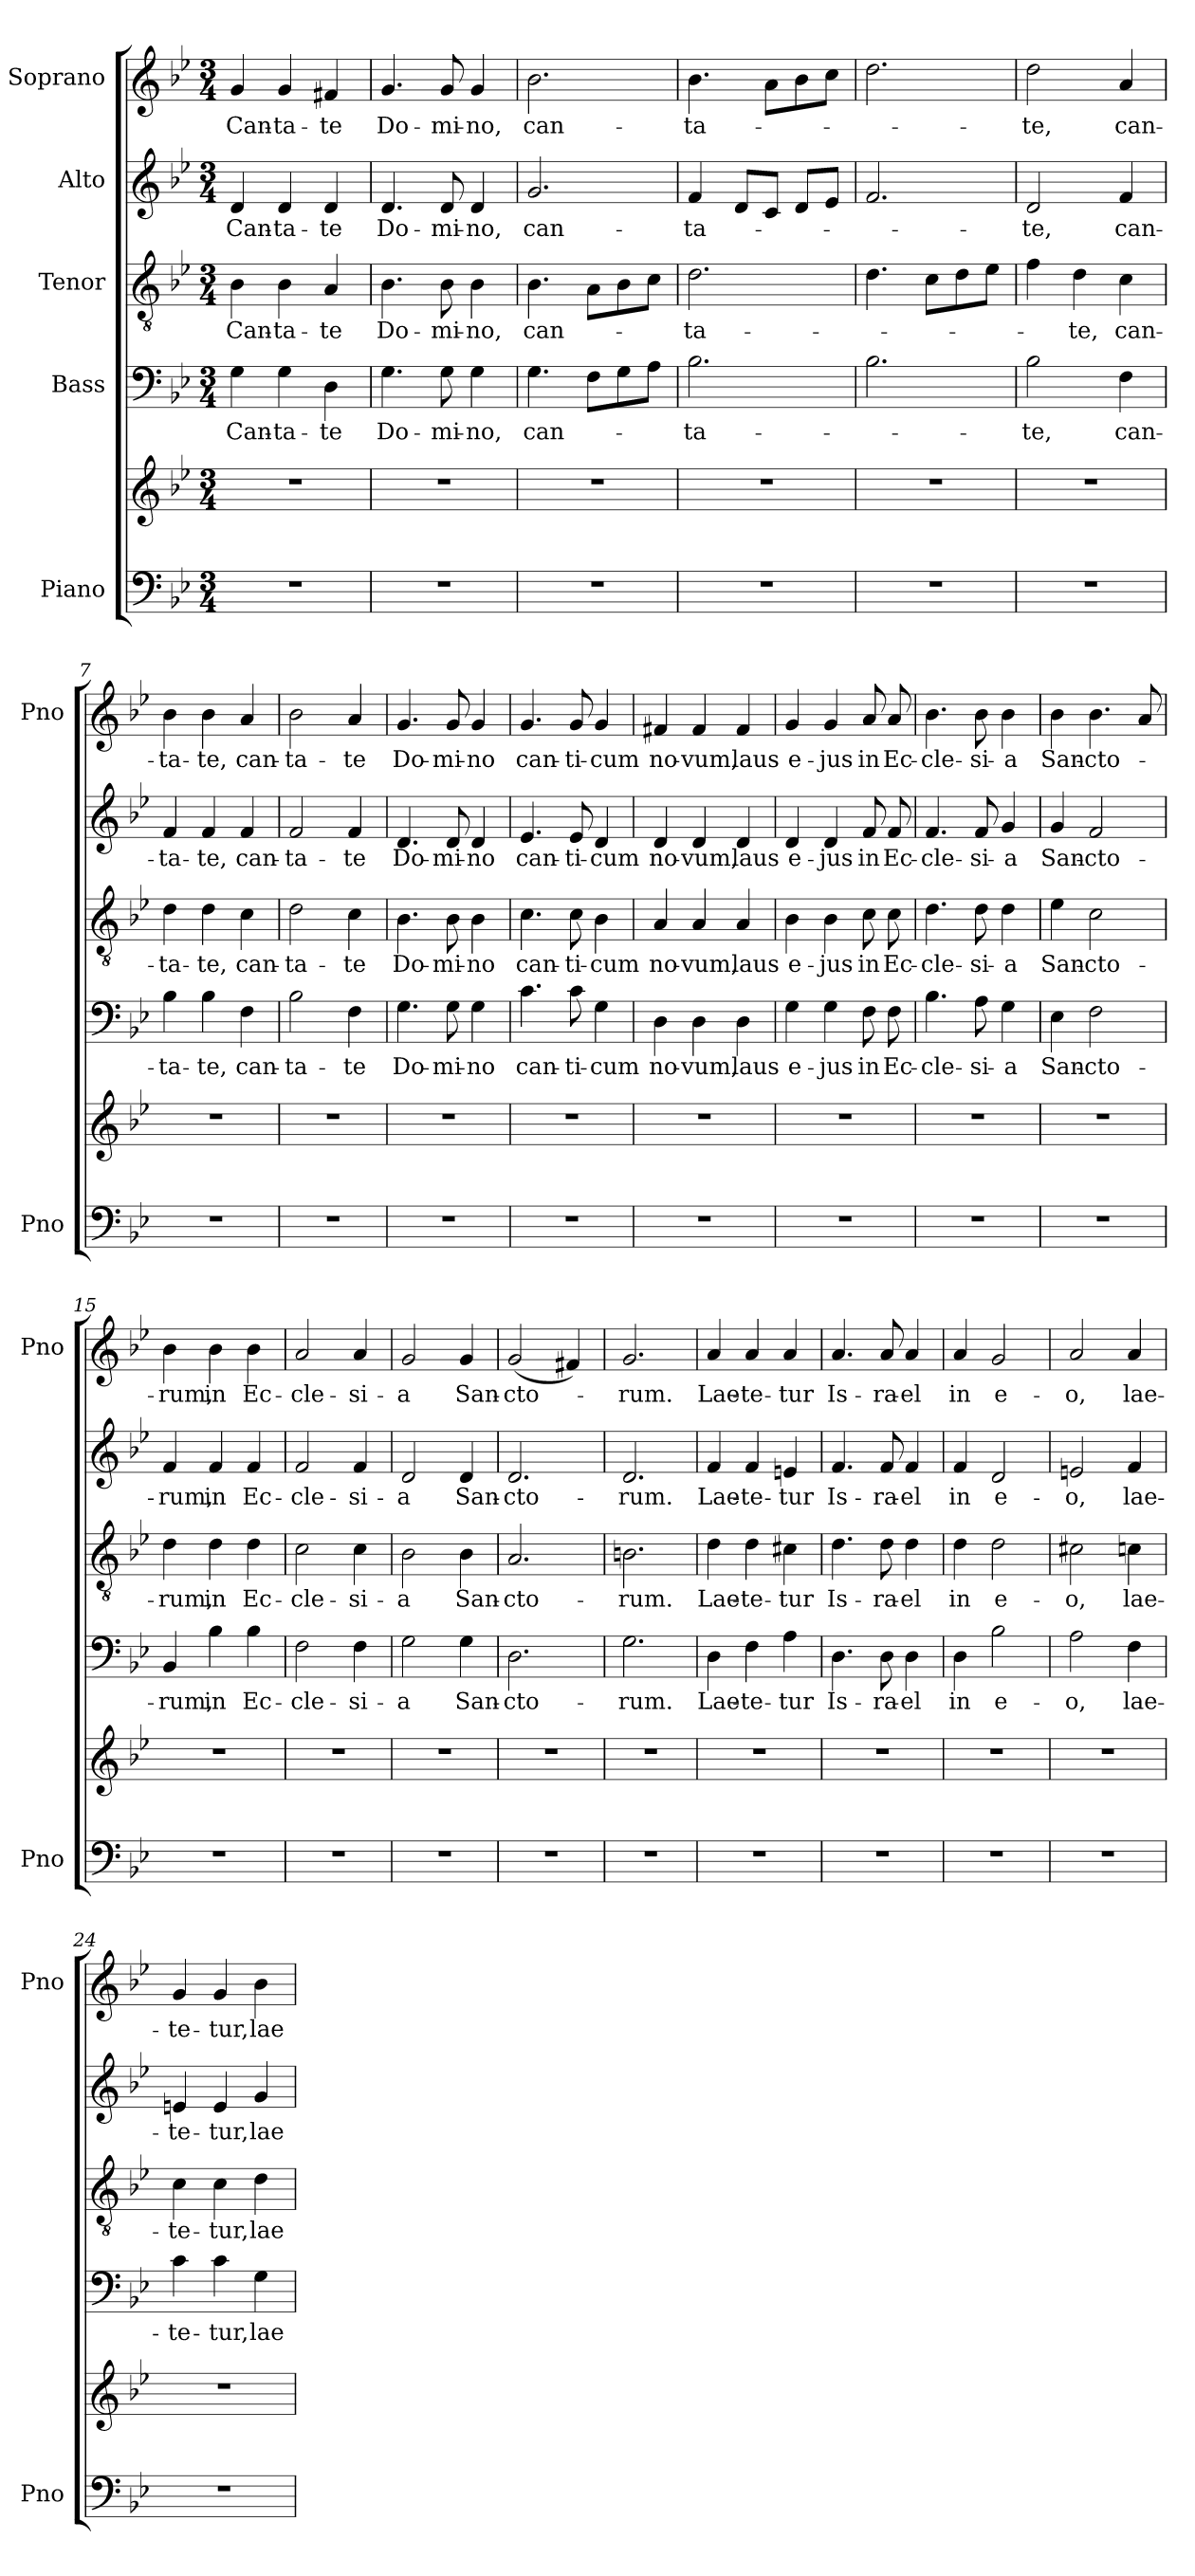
**kern	**kern	**kern	**text	**kern	**text	**kern	**text	**kern	**text
*part5	*part5	*part4	*part4	*part3	*part3	*part2	*part2	*part1	*part1
*staff6	*staff5	*staff4	*staff4	*staff3	*staff3	*staff2	*staff2	*staff1	*staff1
*I"Piano	*	*I"Bass	*	*I"Tenor	*	*I"Alto	*	*I"Soprano	*
*I'Pno	*	*	*	*	*	*	*	*I'Pno	*
*clefF4	*clefG2	*clefF4	*	*clefGv2	*	*clefG2	*	*clefG2	*
*k[b-e-]	*k[b-e-]	*k[b-e-]	*	*k[b-e-]	*	*k[b-e-]	*	*k[b-e-]	*
*B-:	*B-:	*B-:	*	*B-:	*	*B-:	*	*B-:	*
*M3/4	*M3/4	*M3/4	*	*M3/4	*	*M3/4	*	*M3/4	*
=1	=1	=1	=1	=1	=1	=1	=1	=1	=1
2.r	2.r	4G\	Can-	4B-\	Can-	4d/	Can-	4g/	Can-
.	.	4G\	-ta-	4B-\	-ta-	4d/	-ta-	4g/	-ta-
.	.	4D\	-te	4A/	-te	4d/	-te	4f#X/	-te
=2	=2	=2	=2	=2	=2	=2	=2	=2	=2
2.r	2.r	4.G\	Do-	4.B-\	Do-	4.d/	Do-	4.g/	Do-
.	.	8G\	-mi-	8B-\	-mi-	8d/	-mi-	8g/	-mi-
.	.	4G\	-no,	4B-\	-no,	4d/	-no,	4g/	-no,
=3	=3	=3	=3	=3	=3	=3	=3	=3	=3
2.r	2.r	4.G\	can-	4.B-\	can-	2.g/	can-	2.b-\	can-
.	.	8F\L	.	8A\L	.	.	.	.	.
.	.	8G\	.	8B-\	.	.	.	.	.
.	.	8A\J	.	8c\J	.	.	.	.	.
=4	=4	=4	=4	=4	=4	=4	=4	=4	=4
2.r	2.r	2.B-\	-ta-	2.d\	-ta-	4f/	-ta-	4.b-\	-ta-
.	.	.	.	.	.	8d/L	.	.	.
.	.	.	.	.	.	8c/J	.	8a\L	.
.	.	.	.	.	.	8d/L	.	8b-\	.
.	.	.	.	.	.	8e-/J	.	8cc\J	.
=5	=5	=5	=5	=5	=5	=5	=5	=5	=5
2.r	2.r	2.B-\	.	4.d\	.	2.f/	.	2.dd\	.
.	.	.	.	8c\L	.	.	.	.	.
.	.	.	.	8d\	.	.	.	.	.
.	.	.	.	8e-\J	.	.	.	.	.
!!LO:LB:g=z
=6	=6	=6	=6	=6	=6	=6	=6	=6	=6
2.r	2.r	2B-\	-te,	4f\	.	2d/	-te,	2dd\	-te,
.	.	.	.	4d\	-te,	.	.	.	.
.	.	4F\	can-	4c\	can-	4f/	can-	4a/	can-
=7	=7	=7	=7	=7	=7	=7	=7	=7	=7
2.r	2.r	4B-\	-ta-	4d\	-ta-	4f/	-ta-	4b-\	-ta-
.	.	4B-\	-te,	4d\	-te,	4f/	-te,	4b-\	-te,
.	.	4F\	can-	4c\	can-	4f/	can-	4a/	can-
=8	=8	=8	=8	=8	=8	=8	=8	=8	=8
2.r	2.r	2B-\	-ta-	2d\	-ta-	2f/	-ta-	2b-\	-ta-
.	.	4F\	-te	4c\	-te	4f/	-te	4a/	-te
=9	=9	=9	=9	=9	=9	=9	=9	=9	=9
2.r	2.r	4.G\	Do-	4.B-\	Do-	4.d/	Do-	4.g/	Do-
.	.	8G\	-mi-	8B-\	-mi-	8d/	-mi-	8g/	-mi-
.	.	4G\	-no	4B-\	-no	4d/	-no	4g/	-no
=10	=10	=10	=10	=10	=10	=10	=10	=10	=10
2.r	2.r	4.c\	can-	4.c\	can-	4.e-/	can-	4.g/	can-
.	.	8c\	-ti-	8c\	-ti-	8e-/	-ti-	8g/	-ti-
.	.	4G\	-cum	4B-\	-cum	4d/	-cum	4g/	-cum
=11	=11	=11	=11	=11	=11	=11	=11	=11	=11
2.r	2.r	4D\	no-	4A/	no-	4d/	no-	4f#X/	no-
.	.	4D\	-vum,	4A/	-vum,	4d/	-vum,	4f#/	-vum,
.	.	4D\	laus	4A/	laus	4d/	laus	4f#/	laus
=12	=12	=12	=12	=12	=12	=12	=12	=12	=12
2.r	2.r	4G\	e-	4B-\	e-	4d/	e-	4g/	e-
.	.	4G\	-jus	4B-\	-jus	4d/	-jus	4g/	-jus
.	.	8F\	in	8c\	in	8f/	in	8a/	in
.	.	8F\	Ec-	8c\	Ec-	8f/	Ec-	8a/	Ec-
!!LO:LB:g=z
=13	=13	=13	=13	=13	=13	=13	=13	=13	=13
2.r	2.r	4.B-\	-cle-	4.d\	-cle-	4.f/	-cle-	4.b-\	-cle-
.	.	8A\	-si-	8d\	-si-	8f/	-si-	8b-\	-si-
.	.	4G\	-a	4d\	-a	4g/	-a	4b-\	-a
=14	=14	=14	=14	=14	=14	=14	=14	=14	=14
2.r	2.r	4E-\	San-	4e-\	San-	4g/	San-	4b-\	San-
.	.	2F\	-cto-	2c\	-cto-	2f/	-cto-	4.b-\	-cto-
.	.	.	.	.	.	.	.	8a/	.
=15	=15	=15	=15	=15	=15	=15	=15	=15	=15
2.r	2.r	4BB-/	-rum,	4d\	-rum,	4f/	-rum,	4b-\	-rum,
.	.	4B-\	in	4d\	in	4f/	in	4b-\	in
.	.	4B-\	Ec-	4d\	Ec-	4f/	Ec-	4b-\	Ec-
=16	=16	=16	=16	=16	=16	=16	=16	=16	=16
2.r	2.r	2F\	-cle-	2c\	-cle-	2f/	-cle-	2a/	-cle-
.	.	4F\	-si-	4c\	-si-	4f/	-si-	4a/	-si-
=17	=17	=17	=17	=17	=17	=17	=17	=17	=17
2.r	2.r	2G\	-­a	2B-\	-­a	2d/	-­a	2g/	-­a
.	.	4G\	San-	4B-\	San-	4d/	San-	4g/	San-
=18	=18	=18	=18	=18	=18	=18	=18	=18	=18
2.r	2.r	2.D\	-­cto-	2.A/	-­cto-	2.d/	-­cto-	(2g/	-­cto-
.	.	.	.	.	.	.	.	4f#X/)	.
=19	=19	=19	=19	=19	=19	=19	=19	=19	=19
2.r	2.r	2.G\	-rum.	2.Bn\	-rum.	2.d/	-rum.	2.g/	-rum.
!!LO:PB:g=z
=20	=20	=20	=20	=20	=20	=20	=20	=20	=20
2.r	2.r	4D\	Lae-	4d\	Lae-	4f/	Lae-	4a/	Lae-
.	.	4F\	-te-	4d\	-te-	4f/	-te-	4a/	-te-
.	.	4A\	-tur	4c#X\	-tur	4en/	-tur	4a/	-tur
=21	=21	=21	=21	=21	=21	=21	=21	=21	=21
2.r	2.r	4.D\	Is-	4.d\	Is-	4.f/	Is-	4.a/	Is-
.	.	8D\	-ra-	8d\	-ra-	8f/	-ra-	8a/	-ra-
.	.	4D\	-el	4d\	-el	4f/	-el	4a/	-el
=22	=22	=22	=22	=22	=22	=22	=22	=22	=22
2.r	2.r	4D\	in	4d\	in	4f/	in	4a/	in
.	.	2B-\	e-	2d\	e-	2d/	e-	2g/	e-
=23	=23	=23	=23	=23	=23	=23	=23	=23	=23
2.r	2.r	2A\	-­o,	2c#X\	-­o,	2en/	-­o,	2a/	-­o,
.	.	4F\	lae-	4cn\	lae-	4f/	lae-	4a/	lae-
=24	=24	=24	=24	=24	=24	=24	=24	=24	=24
2.r	2.r	4c\	-te-	4c\	-te-	4en/	-te-	4g/	-te-
.	.	4c\	-tur,	4c\	-tur,	4e/	-tur,	4g/	-tur,
.	.	4G\	lae-	4d\	lae-	4g/	lae-	4b-\	lae-
=	=	=	=	=	=	=	=	=	=
*-	*-	*-	*-	*-	*-	*-	*-	*-	*-
